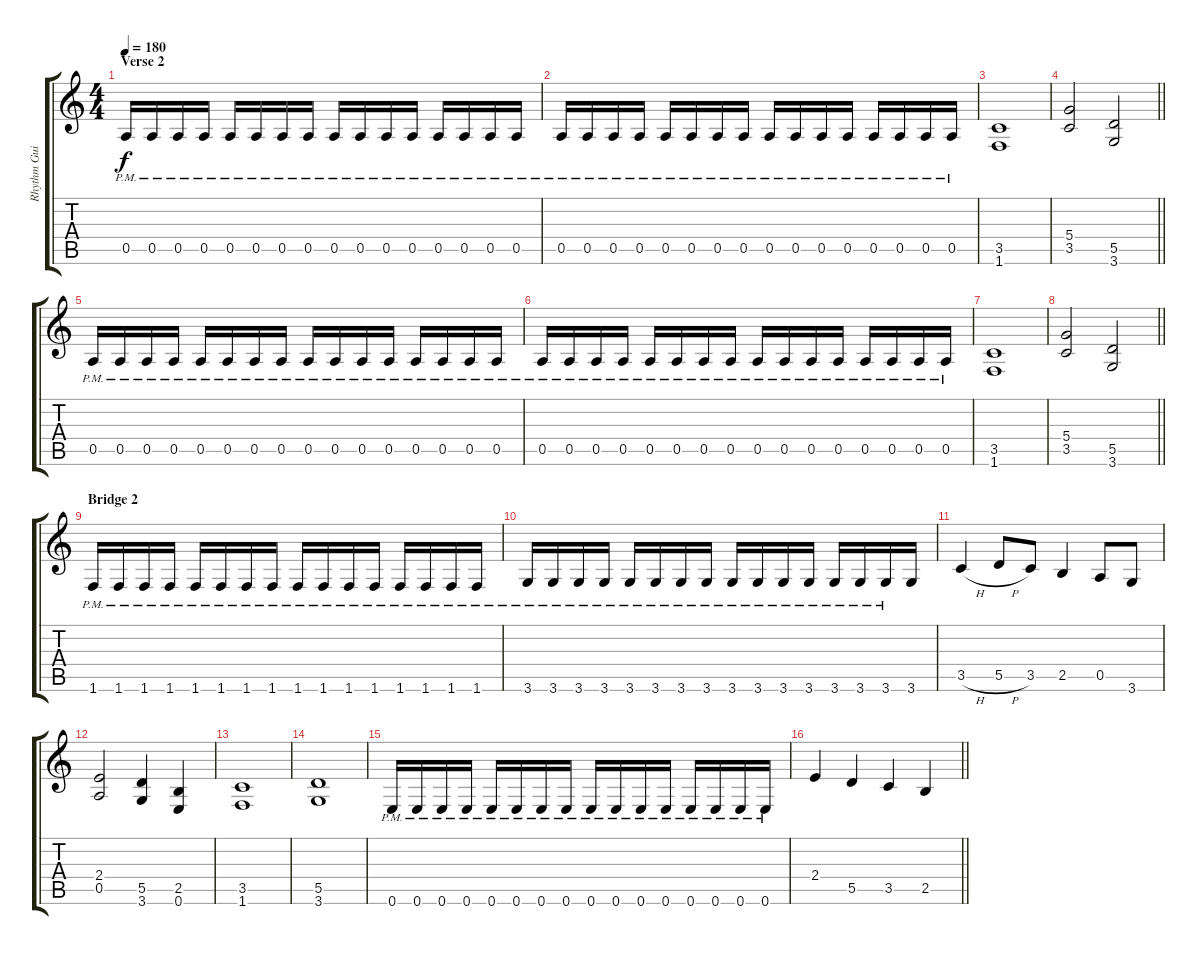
\track ("Rhythm Guitar 1: Juha-Pekka Alanen" "Rhythm Gui") {instrument distortionguitar}
\staff {score tabs}
\tuning (E4 B3 G3 D3 A2 E2) {hide}
\ts (4 4)
\section ("" "Verse 2")
\tempo 180
\clef g2
\ks aminor
0.5{pm}.16{dy f} 0.5{pm}.16 0.5{pm}.16 0.5{pm}.16 0.5{pm}.16 0.5{pm}.16 0.5{pm}.16 0.5{pm}.16 0.5{pm}.16 0.5{pm}.16 0.5{pm}.16 0.5{pm}.16 0.5{pm}.16 0.5{pm}.16 0.5{pm}.16 0.5{pm}.16 |
0.5{pm}.16 0.5{pm}.16 0.5{pm}.16 0.5{pm}.16 0.5{pm}.16 0.5{pm}.16 0.5{pm}.16 0.5{pm}.16 0.5{pm}.16 0.5{pm}.16 0.5{pm}.16 0.5{pm}.16 0.5{pm}.16 0.5{pm}.16 0.5{pm}.16 0.5{pm}.16 |
(3.5 1.6).1 |
\barLineRight lightlight
(5.4 3.5).2 (5.5 3.6).2 |
0.5{pm}.16 0.5{pm}.16 0.5{pm}.16 0.5{pm}.16 0.5{pm}.16 0.5{pm}.16 0.5{pm}.16 0.5{pm}.16 0.5{pm}.16 0.5{pm}.16 0.5{pm}.16 0.5{pm}.16 0.5{pm}.16 0.5{pm}.16 0.5{pm}.16 0.5{pm}.16 |
0.5{pm}.16 0.5{pm}.16 0.5{pm}.16 0.5{pm}.16 0.5{pm}.16 0.5{pm}.16 0.5{pm}.16 0.5{pm}.16 0.5{pm}.16 0.5{pm}.16 0.5{pm}.16 0.5{pm}.16 0.5{pm}.16 0.5{pm}.16 0.5{pm}.16 0.5{pm}.16 |
(3.5 1.6).1 |
\barLineRight lightlight
(5.4 3.5).2 (5.5 3.6).2 |
\section ("" "Bridge 2")
1.6{pm}.16 1.6{pm}.16 1.6{pm}.16 1.6{pm}.16 1.6{pm}.16 1.6{pm}.16 1.6{pm}.16 1.6{pm}.16 1.6{pm}.16 1.6{pm}.16 1.6{pm}.16 1.6{pm}.16 1.6{pm}.16 1.6{pm}.16 1.6{pm}.16 1.6{pm}.16 |
3.6{pm}.16 3.6{pm}.16 3.6{pm}.16 3.6{pm}.16 3.6{pm}.16 3.6{pm}.16 3.6{pm}.16 3.6{pm}.16 3.6{pm}.16 3.6{pm}.16 3.6{pm}.16 3.6{pm}.16 3.6{pm}.16 3.6{pm}.16 3.6{pm}.16 3.6.16 |
3.5{h}.4 5.5{h}.8 3.5.8 2.5.4 0.5.8 3.6.8 |
(2.4 0.5).2 (5.5 3.6).4 (2.5 0.6).4 |
(3.5 1.6).1 |
(5.5 3.6).1 |
0.6{pm}.16 0.6{pm}.16 0.6{pm}.16 0.6{pm}.16 0.6{pm}.16 0.6{pm}.16 0.6{pm}.16 0.6{pm}.16 0.6{pm}.16 0.6{pm}.16 0.6{pm}.16 0.6{pm}.16 0.6{pm}.16 0.6{pm}.16 0.6{pm}.16 0.6{pm}.16 |
\barLineRight lightlight
2.4.4 5.5.4 3.5.4 2.5.4
